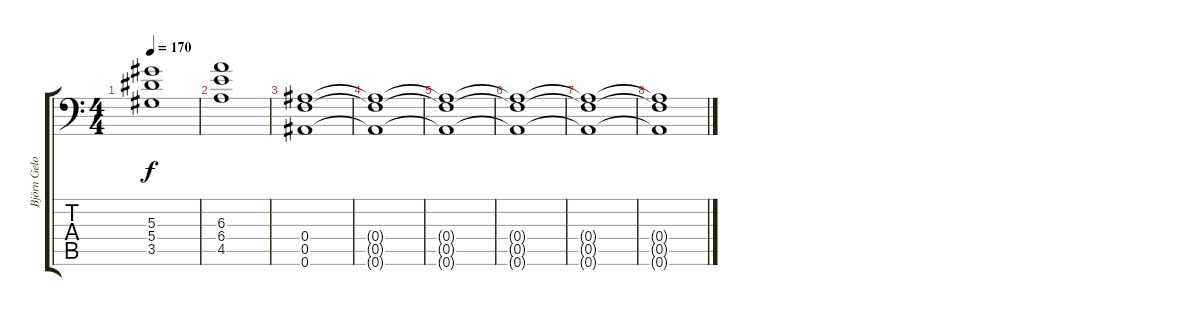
\track ("Björn Gelotte" "Björn Gelo") {instrument distortionguitar}
\staff {score tabs}
\tuning (C4 G3 Eb3 Bb2 F2 Bb1) {hide}
\ts (4 4)
\tempo 170
\clef f4
\ks c
(5.3 5.4 3.5).1{dy f} |
(6.3 6.4 4.5).1 |
(0.4 0.5 0.6).1 |
(0.4{t} 0.5{t} 0.6{t}).1{volume 13} |
(0.4{t} 0.5{t} 0.6{t}).1{volume 12} |
(0.4{t} 0.5{t} 0.6{t}).1{volume 8} |
(0.4{t} 0.5{t} 0.6{t}).1{volume 6} |
(0.4{t} 0.5{t} 0.6{t}).1{volume 4}
